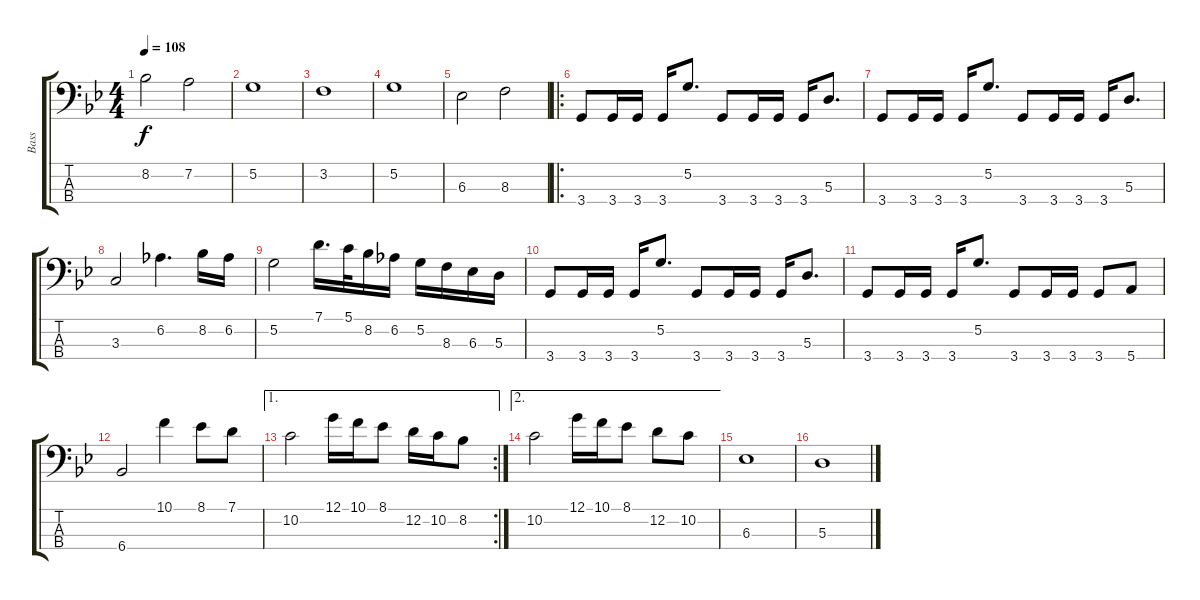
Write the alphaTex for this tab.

\track ("Bass" "Bass") {instrument electricbassfinger}
\staff {score tabs}
\tuning (G2 D2 A1 E1) {hide}
\ts (4 4)
\tempo 108
\clef f4
\ks bb
8.2.2{dy f} 7.2.2 |
5.2.1 |
3.2.1 |
5.2.1 |
6.3.2 8.3.2 |
\ro
3.4.8 3.4.16 3.4.16 3.4.16 5.2.8{d} 3.4.8 3.4.16 3.4.16 3.4.16 5.3.8{d} |
3.4.8 3.4.16 3.4.16 3.4.16 5.2.8{d} 3.4.8 3.4.16 3.4.16 3.4.16 5.3.8{d} |
3.3.2 6.2.4{d} 8.2.16 6.2.16 |
5.2.2 7.1.16{d} 5.1.32 8.2.16 6.2.16 5.2.16 8.3.16 6.3.16 5.3.16 |
3.4.8 3.4.16 3.4.16 3.4.16 5.2.8{d} 3.4.8 3.4.16 3.4.16 3.4.16 5.3.8{d} |
3.4.8 3.4.16 3.4.16 3.4.16 5.2.8{d} 3.4.8 3.4.16 3.4.16 3.4.8 5.4.8 |
6.4.2 10.1.4 8.1.8 7.1.8 |
\ae 1
\rc 2
10.2.2 12.1.16 10.1.16 8.1.8 12.2.16 10.2.16 8.2.8 |
\ae 2
10.2.2 12.1.16 10.1.16 8.1.8 12.2.8 10.2.8 |
6.3.1 |
5.3.1
